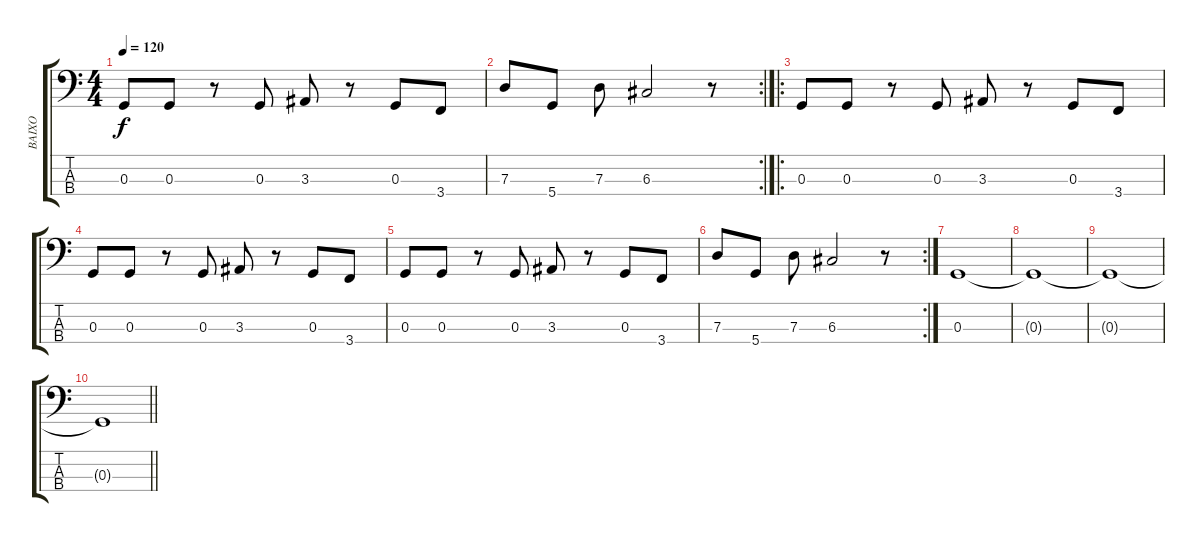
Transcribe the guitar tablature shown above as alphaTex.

\track ("BAIXO" "BAIXO") {instrument electricbassfinger}
\staff {score tabs}
\tuning (F2 C2 G1 D1) {hide}
\ts (4 4)
\tempo 120
\clef f4
\ks c
0.3.8{dy f} 0.3.8 r.8 0.3.8 3.3.8 r.8 0.3.8 3.4.8 |
\rc 2
7.3.8 5.4.8 7.3.8 6.3.2 r.8 |
\ro
0.3.8 0.3.8 r.8 0.3.8 3.3.8 r.8 0.3.8 3.4.8 |
0.3.8 0.3.8 r.8 0.3.8 3.3.8 r.8 0.3.8 3.4.8 |
0.3.8 0.3.8 r.8 0.3.8 3.3.8 r.8 0.3.8 3.4.8 |
\rc 2
7.3.8 5.4.8 7.3.8 6.3.2 r.8 |
0.3.1 |
0.3{t}.1 |
0.3{t}.1 |
\barLineRight lightlight
0.3{t}.1
